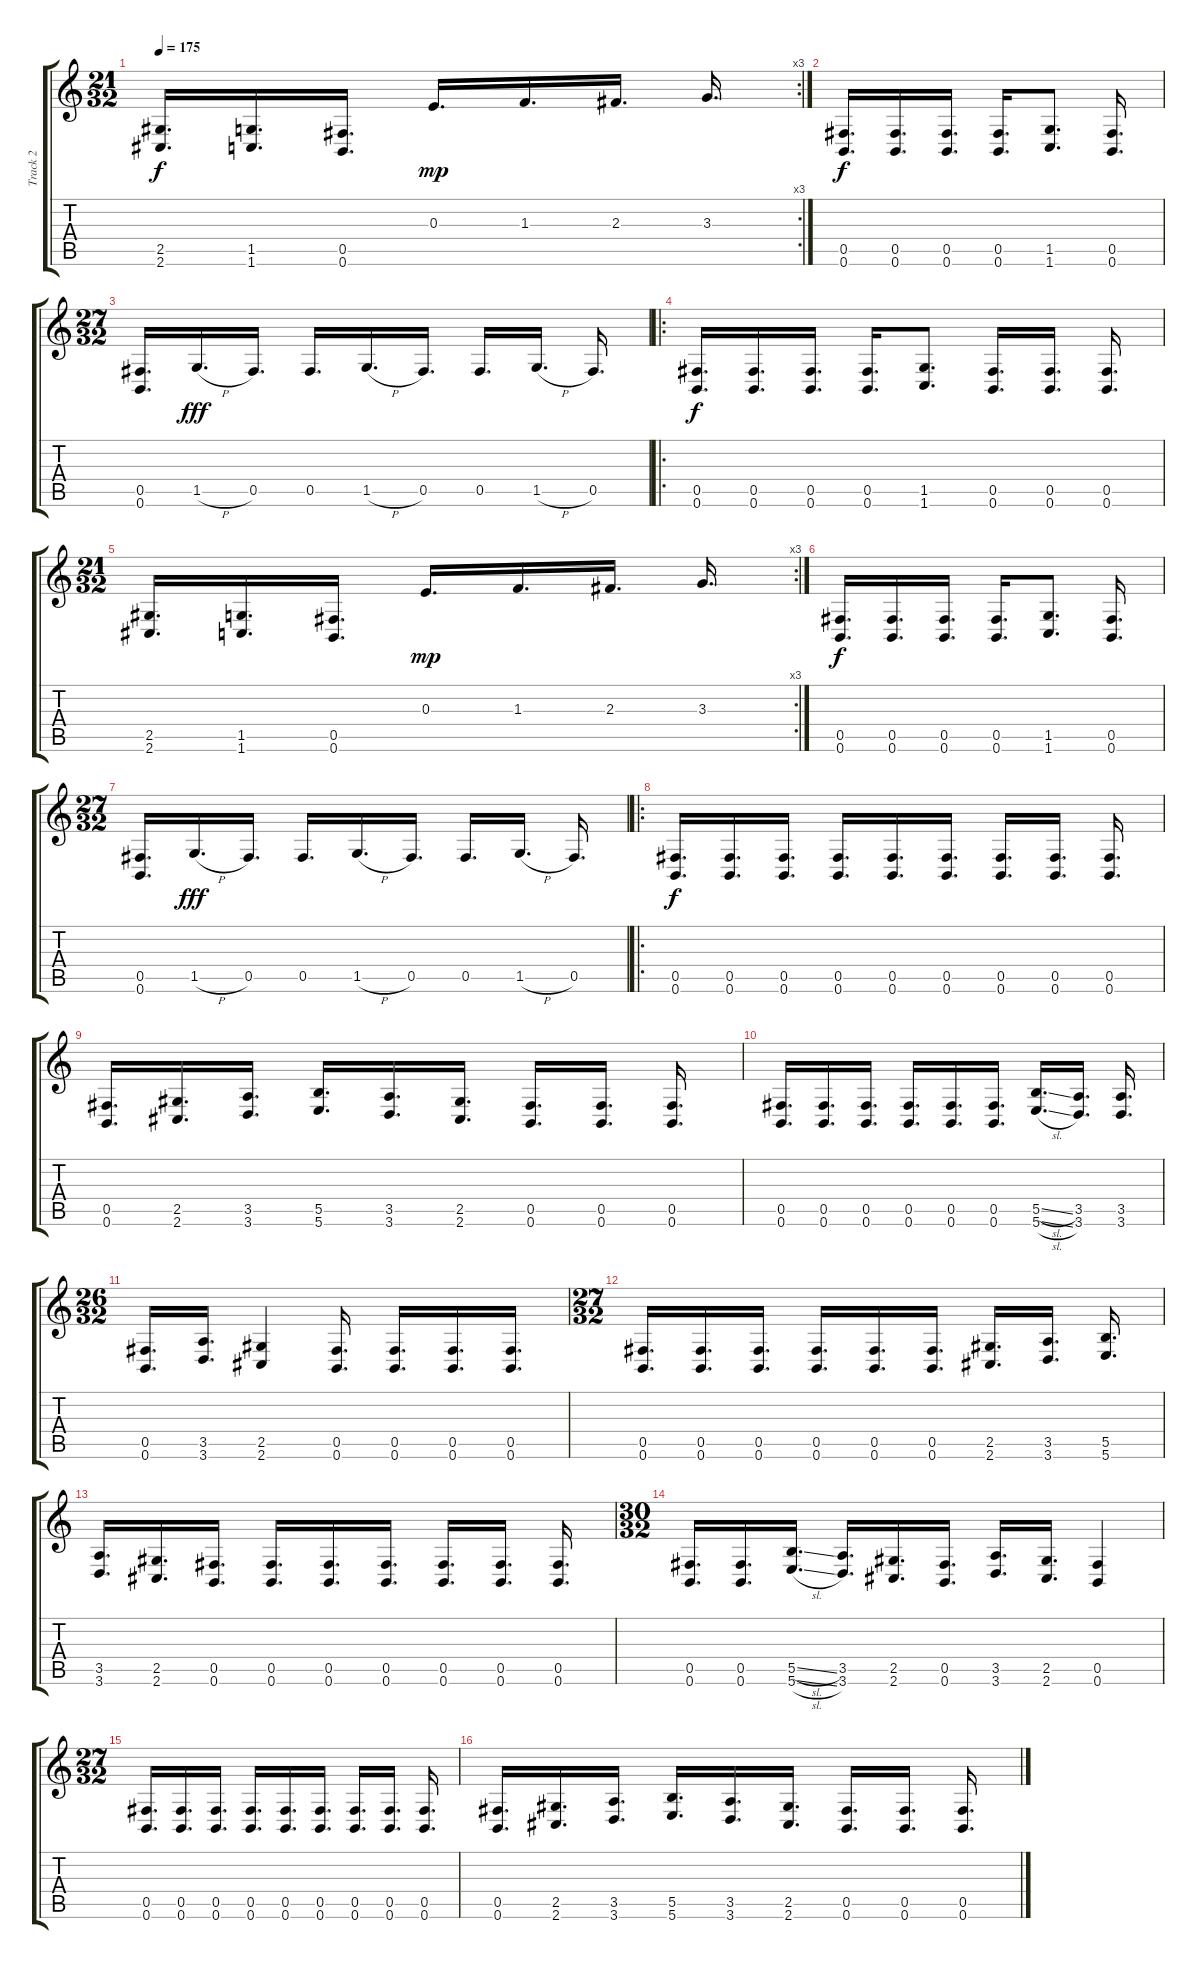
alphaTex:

\track ("Track 2" "Track 2") {instrument distortionguitar}
\staff {score tabs}
\tuning (Db4 Ab3 E3 B2 Gb2 B1) {hide}
\rc 3
\ts (21 32)
\tempo 175
\clef g2
\ks c
(2.5 2.6).16{d dy f} (1.5 1.6).16{d} (0.5 0.6).16{d} 0.3.16{d dy mp} 1.3.16{d} 2.3.16{d} 3.3.16{d} |
(0.5 0.6).16{d dy f} (0.5 0.6).16{d} (0.5 0.6).16{d} (0.5 0.6).16{d} (1.5 1.6).8{d} (0.5 0.6).16{d} |
\ts (27 32)
(0.5 0.6).16{d} 1.5{h}.16{d dy fff} 0.5.16{d} 0.5.16{d} 1.5{h}.16{d} 0.5.16{d} 0.5.16{d} 1.5{h}.16{d} 0.5.16{d} |
\ro
(0.5 0.6).16{d dy f} (0.5 0.6).16{d} (0.5 0.6).16{d} (0.5 0.6).16{d} (1.5 1.6).8{d} (0.5 0.6).16{d} (0.5 0.6).16{d} (0.5 0.6).16{d} |
\rc 3
\ts (21 32)
(2.5 2.6).16{d} (1.5 1.6).16{d} (0.5 0.6).16{d} 0.3.16{d dy mp} 1.3.16{d} 2.3.16{d} 3.3.16{d} |
(0.5 0.6).16{d dy f} (0.5 0.6).16{d} (0.5 0.6).16{d} (0.5 0.6).16{d} (1.5 1.6).8{d} (0.5 0.6).16{d} |
\ts (27 32)
(0.5 0.6).16{d} 1.5{h}.16{d dy fff} 0.5.16{d} 0.5.16{d} 1.5{h}.16{d} 0.5.16{d} 0.5.16{d} 1.5{h}.16{d} 0.5.16{d} |
\ro
(0.5 0.6).16{d dy f} (0.5 0.6).16{d} (0.5 0.6).16{d} (0.5 0.6).16{d} (0.5 0.6).16{d} (0.5 0.6).16{d} (0.5 0.6).16{d} (0.5 0.6).16{d} (0.5 0.6).16{d} |
(0.5 0.6).16{d} (2.5 2.6).16{d} (3.5 3.6).16{d} (5.5 5.6).16{d} (3.5 3.6).16{d} (2.5 2.6).16{d} (0.5 0.6).16{d} (0.5 0.6).16{d} (0.5 0.6).16{d} |
(0.5 0.6).16{d} (0.5 0.6).16{d} (0.5 0.6).16{d} (0.5 0.6).16{d} (0.5 0.6).16{d} (0.5 0.6).16{d} (5.5{sl} 5.6{sl}).16{d} (3.5 3.6).16{d} (3.5 3.6).16{d} |
\ts (26 32)
(0.5 0.6).16{d} (3.5 3.6).16{d} (2.5 2.6).4 (0.5 0.6).16{d} (0.5 0.6).16{d} (0.5 0.6).16{d} (0.5 0.6).16{d} |
\ts (27 32)
(0.5 0.6).16{d} (0.5 0.6).16{d} (0.5 0.6).16{d} (0.5 0.6).16{d} (0.5 0.6).16{d} (0.5 0.6).16{d} (2.5 2.6).16{d} (3.5 3.6).16{d} (5.5 5.6).16{d} |
(3.5 3.6).16{d} (2.5 2.6).16{d} (0.5 0.6).16{d} (0.5 0.6).16{d} (0.5 0.6).16{d} (0.5 0.6).16{d} (0.5 0.6).16{d} (0.5 0.6).16{d} (0.5 0.6).16{d} |
\ts (30 32)
(0.5 0.6).16{d} (0.5 0.6).16{d} (5.5{sl} 5.6{sl}).16{d} (3.5 3.6).16{d} (2.5 2.6).16{d} (0.5 0.6).16{d} (3.5 3.6).16{d} (2.5 2.6).16{d} (0.5 0.6).4 |
\ts (27 32)
(0.5 0.6).16{d} (0.5 0.6).16{d} (0.5 0.6).16{d} (0.5 0.6).16{d} (0.5 0.6).16{d} (0.5 0.6).16{d} (0.5 0.6).16{d} (0.5 0.6).16{d} (0.5 0.6).16{d} |
(0.5 0.6).16{d} (2.5 2.6).16{d} (3.5 3.6).16{d} (5.5 5.6).16{d} (3.5 3.6).16{d} (2.5 2.6).16{d} (0.5 0.6).16{d} (0.5 0.6).16{d} (0.5 0.6).16{d}
